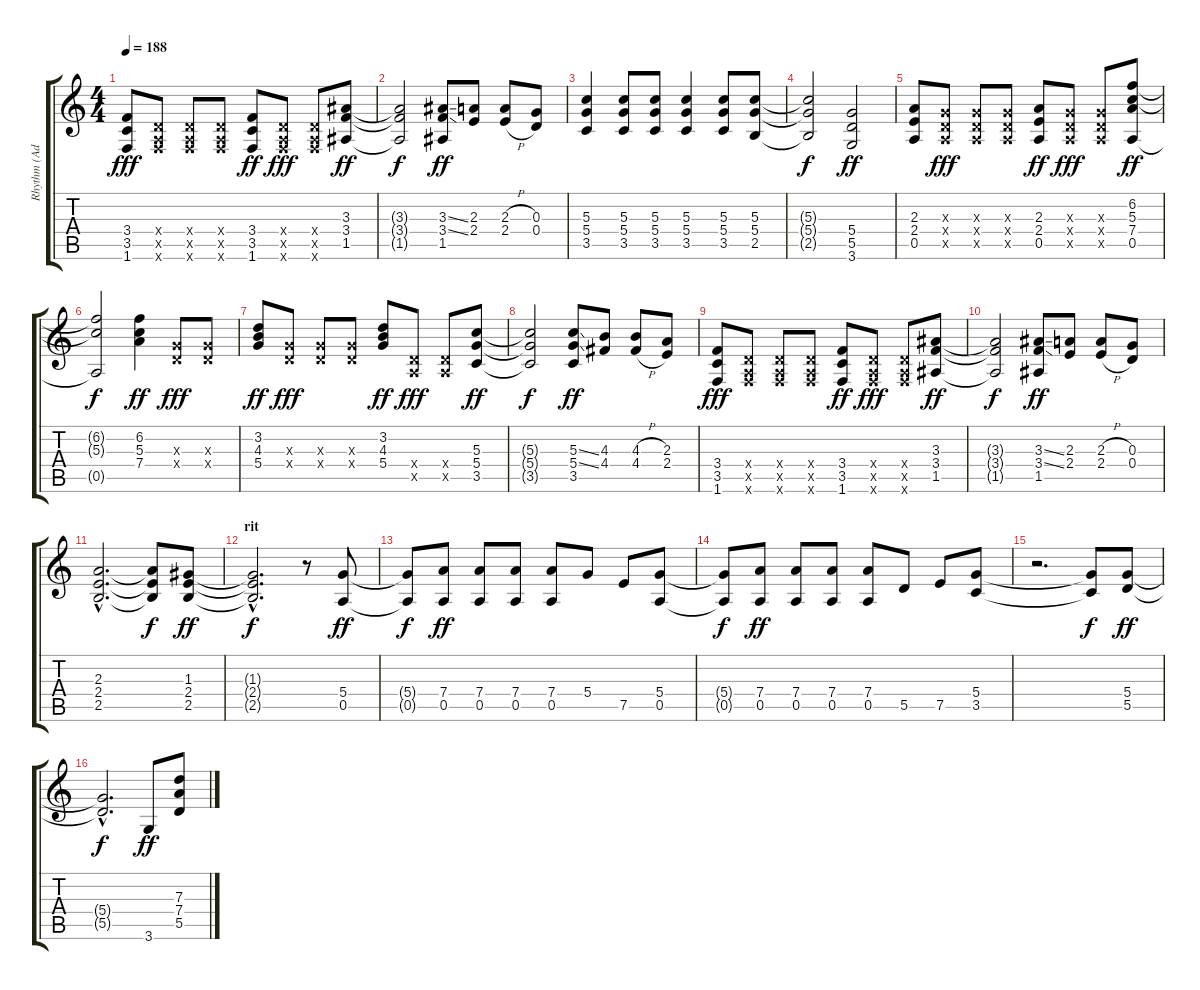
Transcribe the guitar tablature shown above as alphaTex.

\track ("Rhythm (Adrian)" "Rhythm (Ad") {instrument distortionguitar}
\staff {score tabs}
\tuning (E4 B3 G3 D3 A2 E2) {hide}
\ts (4 4)
\tempo 188
\clef g2
\ks c
(3.4 3.5 1.6).8{dy fff} (0.4{x} 0.5{x} 1.6{x}).8 (0.4{x} 0.5{x} 1.6{x}).8 (0.4{x} 0.5{x} 1.6{x}).8 (3.4 3.5 1.6).8{dy ff} (0.4{x} 0.5{x} 1.6{x}).8{dy fff} (0.4{x} 0.5{x} 1.6{x}).8 (3.3 3.4 1.5).8{dy ff} |
(3.3{t} 3.4{t} 1.5{t}).2{dy f} (3.3{ss} 3.4{ss} 1.5).8{dy ff} (2.3 2.4).8 (2.3{h} 2.4{h}).8 (0.3 0.4).8 |
(5.3 5.4 3.5).4 (5.3 5.4 3.5).8 (5.3 5.4 3.5).8 (5.3 5.4 3.5).4 (5.3 5.4 3.5).8 (5.3 5.4 2.5).8 |
(5.3{t} 5.4{t} 2.5{t}).2{dy f} (5.4 5.5 3.6).2{dy ff} |
(2.3 2.4 0.5).8 (0.3{x} 0.4{x} 0.5{x}).8{dy fff} (0.3{x} 0.4{x} 0.5{x}).8 (0.3{x} 0.4{x} 0.5{x}).8 (2.3 2.4 0.5).8{dy ff} (0.3{x} 0.4{x} 0.5{x}).8{dy fff} (0.3{x} 0.4{x} 0.5{x}).8 (6.2 5.3 7.4 0.5).8{dy ff} |
(6.2{t} 5.3{t} 0.5{t}).2{dy f} (6.2 5.3 7.4).4{dy ff} (0.3{x} 0.4{x}).8{dy fff} (0.3{x} 0.4{x}).8 |
(3.2 4.3 5.4).8{dy ff} (0.3{x} 0.4{x}).8{dy fff} (0.3{x} 0.4{x}).8 (0.3{x} 0.4{x}).8 (3.2 4.3 5.4).8{dy ff} (0.4{x} 0.5{x}).8{dy fff} (0.4{x} 0.5{x}).8 (5.3 5.4 3.5).8{dy ff} |
(5.3{t} 5.4{t} 3.5{t}).2{dy f} (5.3{ss} 5.4{ss} 3.5).8{dy ff} (4.3 4.4).8 (4.3{h} 4.4{h}).8 (2.3 2.4).8 |
(3.4 3.5 1.6).8{dy fff} (0.4{x} 0.5{x} 1.6{x}).8 (0.4{x} 0.5{x} 1.6{x}).8 (0.4{x} 0.5{x} 1.6{x}).8 (3.4 3.5 1.6).8{dy ff} (0.4{x} 0.5{x} 1.6{x}).8{dy fff} (0.4{x} 0.5{x} 1.6{x}).8 (3.3 3.4 1.5).8{dy ff} |
(3.3{t} 3.4{t} 1.5{t}).2{dy f} (3.3{ss} 3.4{ss} 1.5).8{dy ff} (2.3 2.4).8 (2.3{h} 2.4{h}).8 (0.3 0.4).8 |
(2.3{hac} 2.4{hac} 2.5{hac}).2{d} (2.3{t} 2.4{t} 2.5{t}).8{dy f} (1.3 2.4 2.5).8{dy ff} |
\section ("" "rit")
(1.3{hac t} 2.4{hac t} 2.5{hac t}).2{d dy f} r.8 (5.4 0.5).8{dy ff} |
(5.4{t} 0.5{t}).8{dy f} (7.4 0.5).8{dy ff} (7.4 0.5).8 (7.4 0.5).8 (7.4 0.5).8 5.4.8 7.5.8 (5.4 0.5).8 |
(5.4{t} 0.5{t}).8{dy f} (7.4 0.5).8{dy ff} (7.4 0.5).8 (7.4 0.5).8 (7.4 0.5).8 5.5.8 7.5.8 (5.4 3.5).8 |
r.2{d} (5.4{t} 3.5{t}).8{dy f} (5.4 5.5).8{dy ff} |
(5.4{hac t} 5.5{hac t}).2{d dy f} 3.6.8{dy ff} (7.3 7.4 5.5).8
